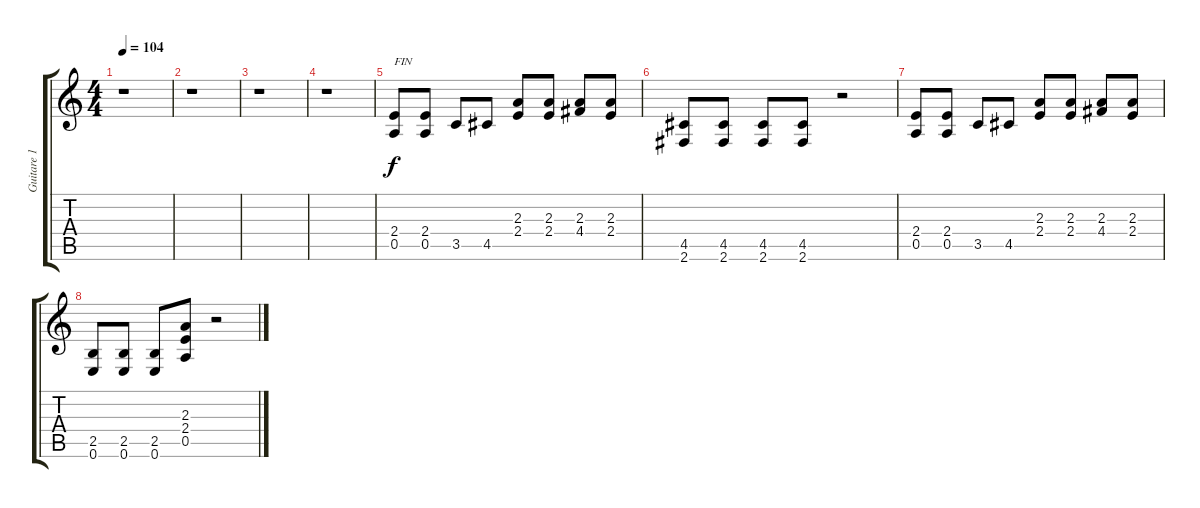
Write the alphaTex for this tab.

\track ("Guitare 1" "Guitare 1") {instrument overdrivenguitar}
\staff {score tabs}
\tuning (E4 B3 G3 D3 A2 E2) {hide}
\ts (4 4)
\tempo 104
\clef g2
\ks c
r.1{dy f} |
r.1 |
r.1 |
r.1 |
(2.4 0.5).8{txt "FIN"} (2.4 0.5).8 3.5.8 4.5.8 (2.3 2.4).8 (2.3 2.4).8 (2.3 4.4).8 (2.3 2.4).8 |
(4.5 2.6).8 (4.5 2.6).8 (4.5 2.6).8 (4.5 2.6).8 r.2 |
(2.4 0.5).8 (2.4 0.5).8 3.5.8 4.5.8 (2.3 2.4).8 (2.3 2.4).8 (2.3 4.4).8 (2.3 2.4).8 |
(2.5 0.6).8 (2.5 0.6).8 (2.5 0.6).8 (2.3 2.4 0.5).8 r.2
